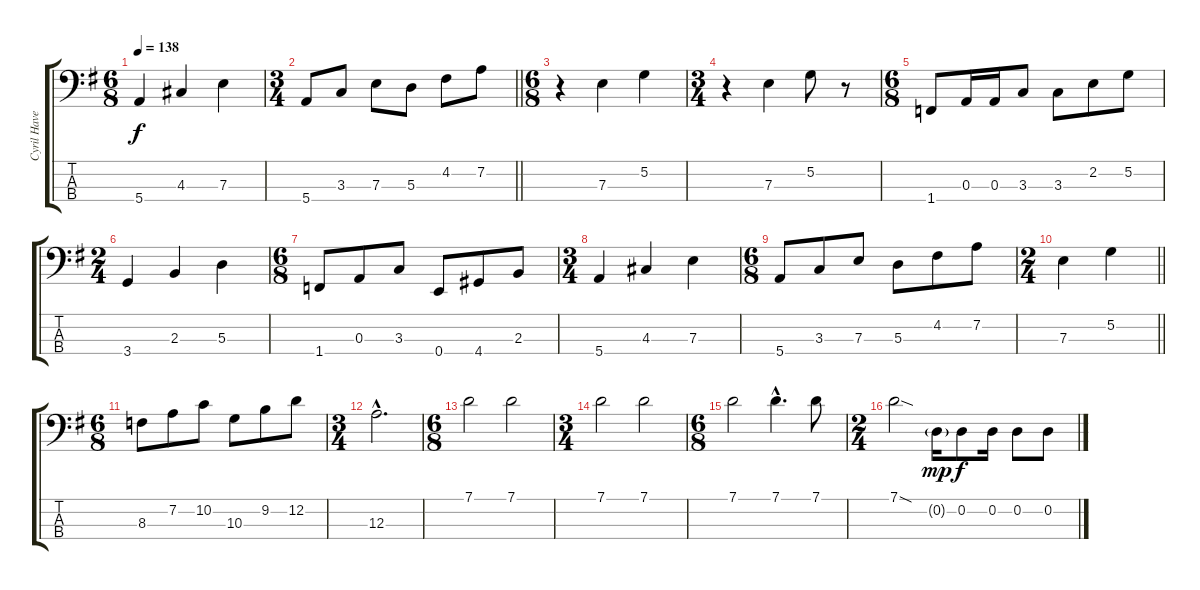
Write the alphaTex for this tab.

\track ("Cyril Havermans Bass Guitar" "Cyril Have") {instrument electricbassfinger}
\staff {score tabs}
\tuning (G2 D2 A1 E1) {hide}
\ts (6 8)
\tempo 138
\clef f4
\ks g
5.4.4{dy f} 4.3.4 7.3.4 |
\ts (3 4)
\barLineRight lightlight
5.4.8 3.3.8 7.3.8 5.3.8 4.2.8 7.2.8 |
\ts (6 8)
r.4 7.3.4 5.2.4 |
\ts (3 4)
r.4 7.3.4 5.2.8 r.8 |
\ts (6 8)
1.4.8 0.3.16 0.3.16 3.3.8 3.3.8 2.2.8 5.2.8 |
\ts (2 4)
3.4.4 2.3.4 5.3.4 |
\ts (6 8)
1.4.8 0.3.8 3.3.8 0.4.8 4.4.8 2.3.8 |
\ts (3 4)
5.4.4 4.3.4 7.3.4 |
\ts (6 8)
5.4.8 3.3.8 7.3.8 5.3.8 4.2.8 7.2.8 |
\ts (2 4)
\barLineRight lightlight
7.3.4 5.2.4 |
\ts (6 8)
8.3.8 7.2.8 10.2.8 10.3.8 9.2.8 12.2.8 |
\ts (3 4)
12.3{hac}.2{d} |
\ts (6 8)
7.1.2 7.1.2 |
\ts (3 4)
7.1.2 7.1.2 |
\ts (6 8)
7.1.2 7.1{hac}.4{d} 7.1.8 |
\ts (2 4)
7.1{sod}.2 0.2{g}.16{dy mp} 0.2.8{dy f} 0.2.16 0.2.8 0.2.8
